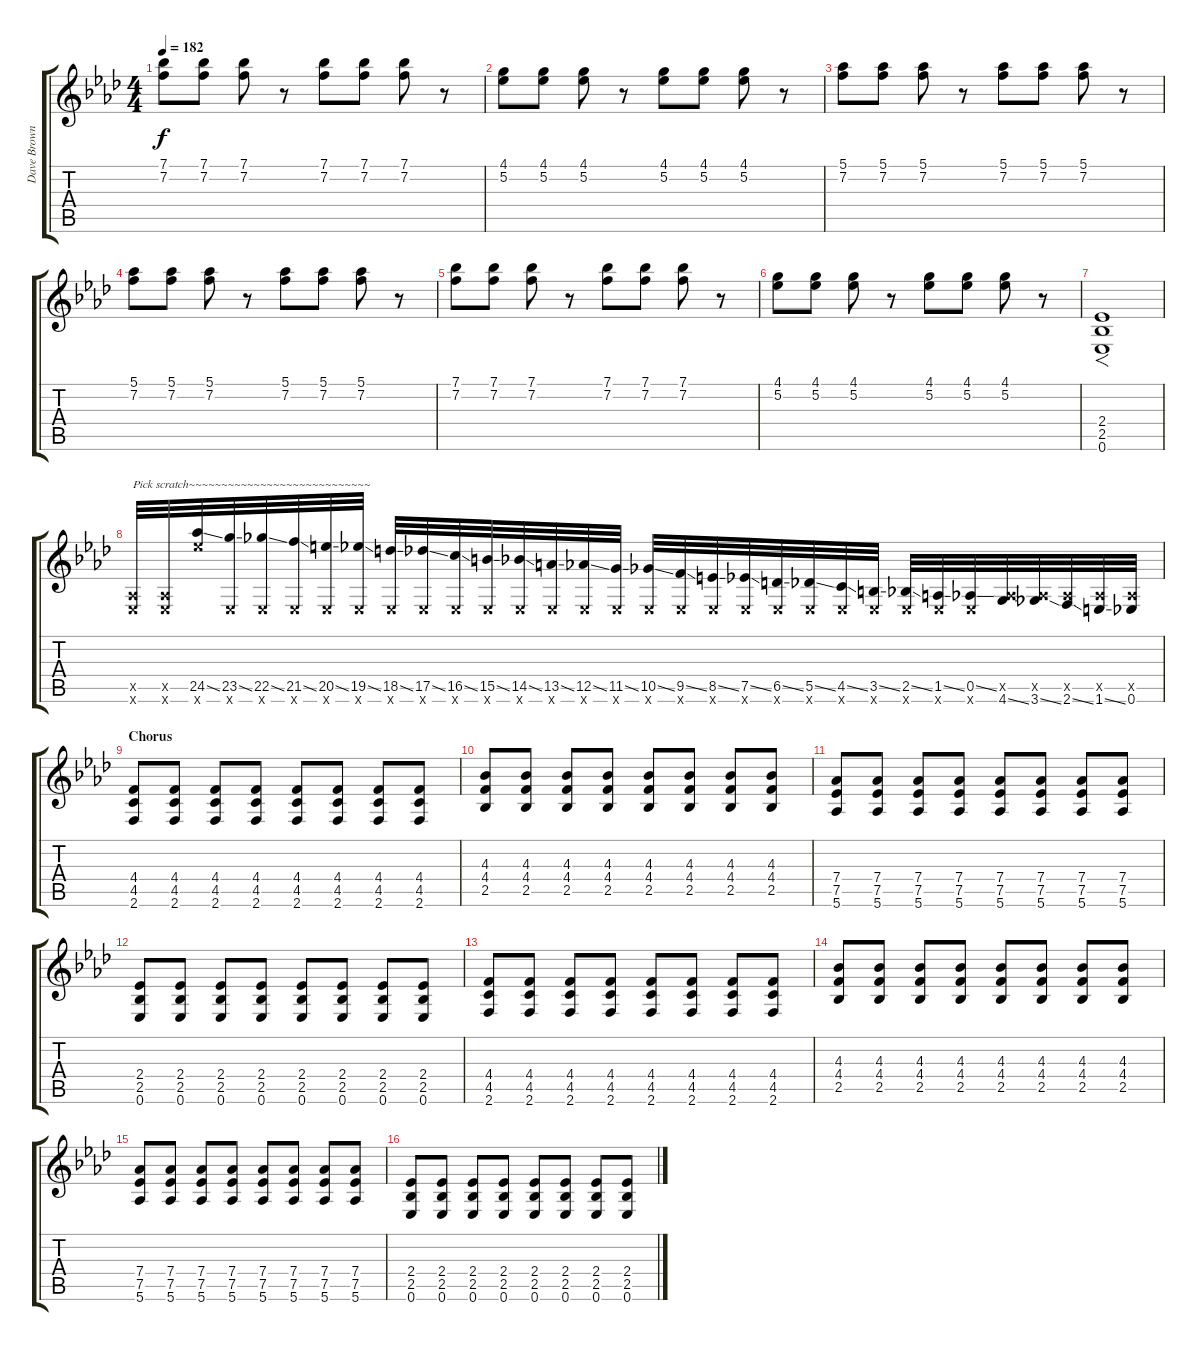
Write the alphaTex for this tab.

\track ("Dave Brownsound" "Dave Brown") {instrument distortionguitar}
\staff {score tabs}
\tuning (Eb4 Bb3 Gb3 Db3 Ab2 Eb2) {hide}
\ts (4 4)
\tempo 182
\clef g2
\ks ab
(7.1 7.2).8{dy f} (7.1 7.2).8 (7.1 7.2).8 r.8 (7.1 7.2).8 (7.1 7.2).8 (7.1 7.2).8 r.8 |
(4.1 5.2).8 (4.1 5.2).8 (4.1 5.2).8 r.8 (4.1 5.2).8 (4.1 5.2).8 (4.1 5.2).8 r.8 |
(5.1 7.2).8 (5.1 7.2).8 (5.1 7.2).8 r.8 (5.1 7.2).8 (5.1 7.2).8 (5.1 7.2).8 r.8 |
(5.1 7.2).8 (5.1 7.2).8 (5.1 7.2).8 r.8 (5.1 7.2).8 (5.1 7.2).8 (5.1 7.2).8 r.8 |
(7.1 7.2).8 (7.1 7.2).8 (7.1 7.2).8 r.8 (7.1 7.2).8 (7.1 7.2).8 (7.1 7.2).8 r.8 |
(4.1 5.2).8 (4.1 5.2).8 (4.1 5.2).8 r.8 (4.1 5.2).8 (4.1 5.2).8 (4.1 5.2).8 r.8 |
(2.4 2.5 0.6).1{f} |
(0.5{x} 0.6{x}).32{txt "Pick scratch~~~~~~~~~~~~~~~~~~~~~~~~~~~~"} (0.5{x} 0.6{x}).32 (24.5{ss} 24.6{x}).32 (23.5{ss} 0.6{x}).32 (22.5{ss} 0.6{x}).32 (21.5{ss} 0.6{x}).32 (20.5{ss} 0.6{x}).32 (19.5{ss} 0.6{x}).32 (18.5{ss} 0.6{x}).32 (17.5{ss} 0.6{x}).32 (16.5{ss} 0.6{x}).32 (15.5{ss} 0.6{x}).32 (14.5{ss} 0.6{x}).32 (13.5{ss} 0.6{x}).32 (12.5{ss} 0.6{x}).32 (11.5{ss} 0.6{x}).32 (10.5{ss} 0.6{x}).32 (9.5{ss} 0.6{x}).32 (8.5{ss} 0.6{x}).32 (7.5{ss} 0.6{x}).32 (6.5{ss} 0.6{x}).32 (5.5{ss} 0.6{x}).32 (4.5{ss} 0.6{x}).32 (3.5{ss} 0.6{x}).32 (2.5{ss} 0.6{x}).32 (1.5{ss} 0.6{x}).32 (0.5{ss} 0.6{x}).32 (0.5{x} 4.6{ss}).32 (0.5{x} 3.6{ss}).32 (0.5{x} 2.6{ss}).32 (0.5{x} 1.6{ss}).32 (0.5{x} 0.6).32 |
\section ("" "Chorus")
(4.4 4.5 2.6).8 (4.4 4.5 2.6).8 (4.4 4.5 2.6).8 (4.4 4.5 2.6).8 (4.4 4.5 2.6).8 (4.4 4.5 2.6).8 (4.4 4.5 2.6).8 (4.4 4.5 2.6).8 |
(4.3 4.4 2.5).8 (4.3 4.4 2.5).8 (4.3 4.4 2.5).8 (4.3 4.4 2.5).8 (4.3 4.4 2.5).8 (4.3 4.4 2.5).8 (4.3 4.4 2.5).8 (4.3 4.4 2.5).8 |
(7.4 7.5 5.6).8 (7.4 7.5 5.6).8 (7.4 7.5 5.6).8 (7.4 7.5 5.6).8 (7.4 7.5 5.6).8 (7.4 7.5 5.6).8 (7.4 7.5 5.6).8 (7.4 7.5 5.6).8 |
(2.4 2.5 0.6).8 (2.4 2.5 0.6).8 (2.4 2.5 0.6).8 (2.4 2.5 0.6).8 (2.4 2.5 0.6).8 (2.4 2.5 0.6).8 (2.4 2.5 0.6).8 (2.4 2.5 0.6).8 |
(4.4 4.5 2.6).8 (4.4 4.5 2.6).8 (4.4 4.5 2.6).8 (4.4 4.5 2.6).8 (4.4 4.5 2.6).8 (4.4 4.5 2.6).8 (4.4 4.5 2.6).8 (4.4 4.5 2.6).8 |
(4.3 4.4 2.5).8 (4.3 4.4 2.5).8 (4.3 4.4 2.5).8 (4.3 4.4 2.5).8 (4.3 4.4 2.5).8 (4.3 4.4 2.5).8 (4.3 4.4 2.5).8 (4.3 4.4 2.5).8 |
(7.4 7.5 5.6).8 (7.4 7.5 5.6).8 (7.4 7.5 5.6).8 (7.4 7.5 5.6).8 (7.4 7.5 5.6).8 (7.4 7.5 5.6).8 (7.4 7.5 5.6).8 (7.4 7.5 5.6).8 |
(2.4 2.5 0.6).8 (2.4 2.5 0.6).8 (2.4 2.5 0.6).8 (2.4 2.5 0.6).8 (2.4 2.5 0.6).8 (2.4 2.5 0.6).8 (2.4 2.5 0.6).8 (2.4 2.5 0.6).8
